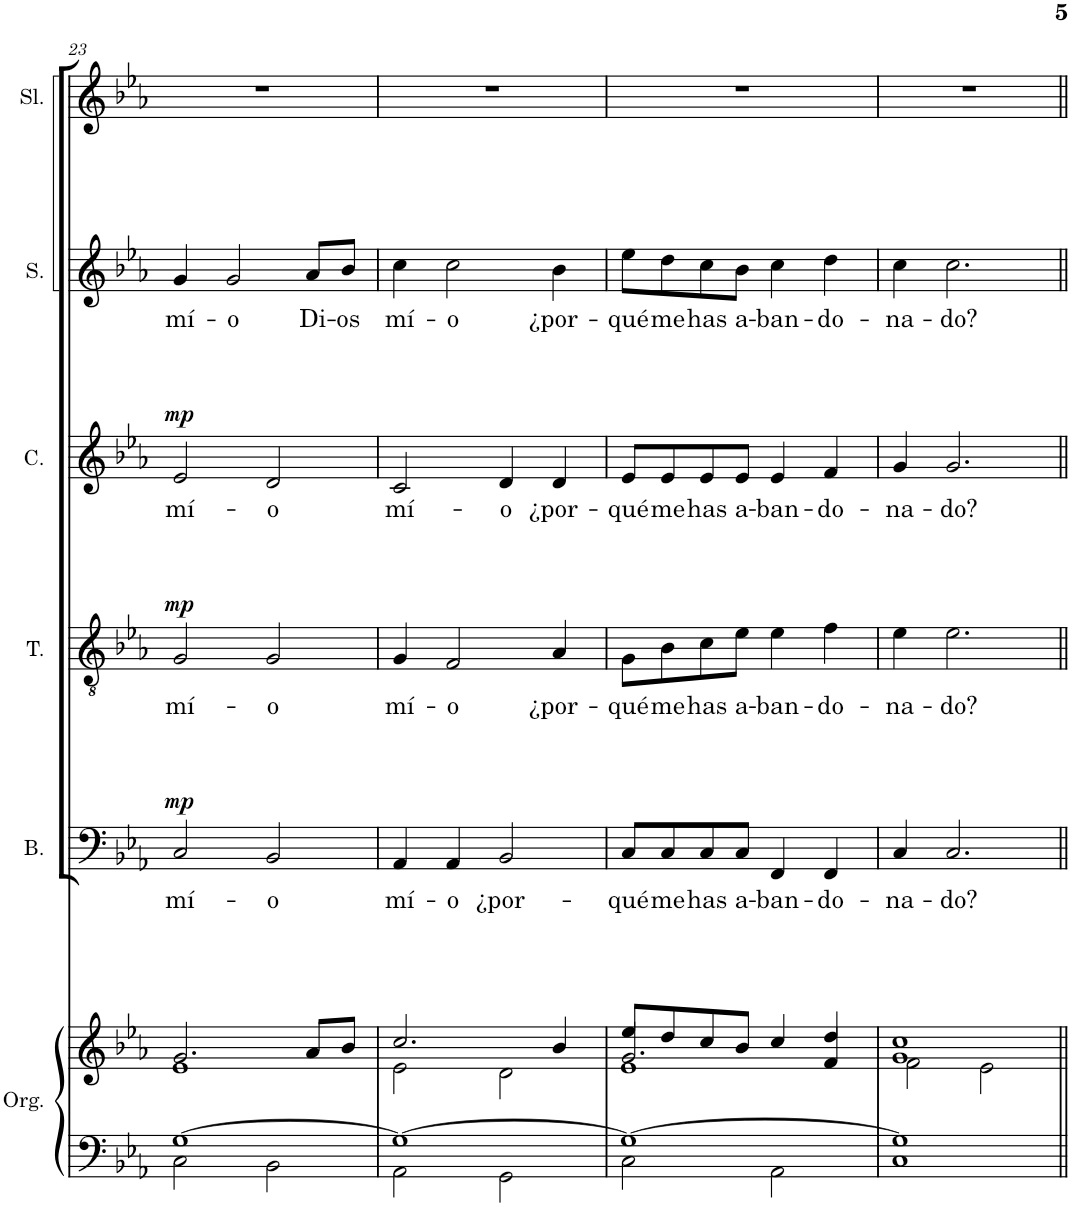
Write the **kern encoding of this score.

**kern	**kern	**kern	**text	**dynam	**kern	**text	**dynam	**kern	**text	**dynam	**kern	**text	**kern
*part6	*part6	*part5	*part5	*part5	*part4	*part4	*part4	*part3	*part3	*part3	*part2	*part2	*part1
*staff7	*staff6	*staff5	*staff5	*staff5	*staff4	*staff4	*staff4	*staff3	*staff3	*staff3	*staff2	*staff2	*staff1
*I"Órgano	*	*I"Bajo	*	*	*I"Tenor	*	*	*I"Contralto	*	*	*I"Soprano	*	*I"Solista
*	*	*I'B.	*	*	*I'T.	*	*	*I'C.	*	*	*I'S.	*	*I'Sl.
!!LO:PB:g=z
*clefF4	*clefG2	*clefF4	*	*	*clefGv2	*	*	*clefG2	*	*	*clefG2	*	*clefG2
*k[b-e-a-]	*k[b-e-a-]	*k[b-e-a-]	*	*	*k[b-e-a-]	*	*	*k[b-e-a-]	*	*	*k[b-e-a-]	*	*k[b-e-a-]
*M4/4	*M4/4	*M4/4	*	*	*M4/4	*	*	*M4/4	*	*	*M4/4	*	*M4/4
=23	=23	=23	=23	=23	=23	=23	=23	=23	=23	=23	=23	=23	=23
*^	*^	*	*	*	*	*	*	*	*	*	*	*	*
!	!	!	!	!	!LO:LY:b	!LO:DY:a	!	!LO:LY:b	!LO:DY:a	!	!LO:LY:b	!LO:DY:a	!	!LO:LY:b	!
[1G	2C\	2.g/	1e-	2C/	mí-	mp	2G/	mí-	mp	2e-/	mí-	mp	4g/	mí-	1r
!	!	!	!	!	!	!	!	!	!	!	!	!	!	!LO:LY:b	!
.	.	.	.	.	.	.	.	.	.	.	.	.	2g/	-o	.
!	!	!	!	!	!LO:LY:b	!	!	!LO:LY:b	!	!	!LO:LY:b	!	!	!	!
.	2BB-\	.	.	2BB-/	-o	.	2G/	-o	.	2d/	-o	.	.	.	.
!	!	!	!	!	!	!	!	!	!	!	!	!	!	!LO:LY:b	!
.	.	8a-/L	.	.	.	.	.	.	.	.	.	.	8a-/L	Di-	.
!	!	!	!	!	!	!	!	!	!	!	!	!	!	!LO:LY:b	!
.	.	8b-/J	.	.	.	.	.	.	.	.	.	.	8b-/J	-os	.
=24	=24	=24	=24	=24	=24	=24	=24	=24	=24	=24	=24	=24	=24	=24	=24
!	!	!	!	!	!LO:LY:b	!	!	!LO:LY:b	!	!	!LO:LY:b	!	!	!LO:LY:b	!
1G_	2AA-\	2.cc/	2e-\	4AA-/	mí-	.	4G/	mí-	.	2c/	mí-	.	4cc\	mí-	1r
!	!	!	!	!	!LO:LY:b	!	!	!LO:LY:b	!	!	!	!	!	!LO:LY:b	!
.	.	.	.	4AA-/	-o	.	2F/	-o	.	.	.	.	2cc\	-o	.
!	!	!	!	!	!LO:LY:b	!	!	!	!	!	!LO:LY:b	!	!	!	!
.	2GG\	.	2d\	2BB-/	¿por-	.	.	.	.	4d/	-o	.	.	.	.
!	!	!	!	!	!	!	!	!LO:LY:b	!	!	!LO:LY:b	!	!	!LO:LY:b	!
.	.	4b-/	.	.	.	.	4A-/	¿por-	.	4d/	¿por-	.	4b-\	¿por-	.
=25	=25	=25	=25	=25	=25	=25	=25	=25	=25	=25	=25	=25	=25	=25	=25
*	*	*	*^	*	*	*	*	*	*	*	*	*	*	*	*
!	!	!	!	!	!	!LO:LY:b	!	!	!LO:LY:b	!	!	!LO:LY:b	!	!	!LO:LY:b	!
1G_	2C\	8ee-/L	1e-	2.g/	8C/L	-qué	.	8G\L	-qué	.	8e-/L	-qué	.	8ee-\L	-qué	1r
!	!	!	!	!	!	!LO:LY:b	!	!	!LO:LY:b	!	!	!LO:LY:b	!	!	!LO:LY:b	!
.	.	8dd/	.	.	8C/	me	.	8B-\	me	.	8e-/	me	.	8dd\	me	.
!	!	!	!	!	!	!LO:LY:b	!	!	!LO:LY:b	!	!	!LO:LY:b	!	!	!LO:LY:b	!
.	.	8cc/	.	.	8C/	has	.	8c\	has	.	8e-/	has	.	8cc\	has	.
!	!	!	!	!	!	!LO:LY:b	!	!	!LO:LY:b	!	!	!LO:LY:b	!	!	!LO:LY:b	!
.	.	8b-/J	.	.	8C/J	a-	.	8e-\J	a-	.	8e-/J	a-	.	8b-\J	a-	.
!	!	!	!	!	!	!LO:LY:b	!	!	!LO:LY:b	!	!	!LO:LY:b	!	!	!LO:LY:b	!
.	2AA-\	4cc/	.	.	4FF/	-ban-	.	4e-\	-ban-	.	4e-/	-ban-	.	4cc\	-ban-	.
!	!	!	!	!	!	!LO:LY:b	!	!	!LO:LY:b	!	!	!LO:LY:b	!	!	!LO:LY:b	!
.	.	4dd/	.	4f/	4FF/	-do-	.	4f\	-do-	.	4f/	-do-	.	4dd\	-do-	.
=26	=26	=26	=26	=26	=26	=26	=26	=26	=26	=26	=26	=26	=26	=26	=26	=26
!	!	!	!	!	!	!LO:LY:b	!	!	!LO:LY:b	!	!	!LO:LY:b	!	!	!LO:LY:b	!
*	*	*	*v	*v	*	*	*	*	*	*	*	*	*	*	*	*
1G]	1C	1g 1cc	2f\	4C/	-na-	.	4e-\	-na-	.	4g/	-na-	.	4cc\	-na-	1r
!	!	!	!	!	!LO:LY:b	!	!	!LO:LY:b	!	!	!LO:LY:b	!	!	!LO:LY:b	!
.	.	.	.	2.C/	-do?	.	2.e-\	-do?	.	2.g/	-do?	.	2.cc\	-do?	.
.	.	.	2e-\	.	.	.	.	.	.	.	.	.	.	.	.
*v	*v	*	*	*	*	*	*	*	*	*	*	*	*	*	*
*	*v	*v	*	*	*	*	*	*	*	*	*	*	*	*
=||	=||	=||	=||	=||	=||	=||	=||	=||	=||	=||	=||	=||	=||
*-	*-	*-	*-	*-	*-	*-	*-	*-	*-	*-	*-	*-	*-
